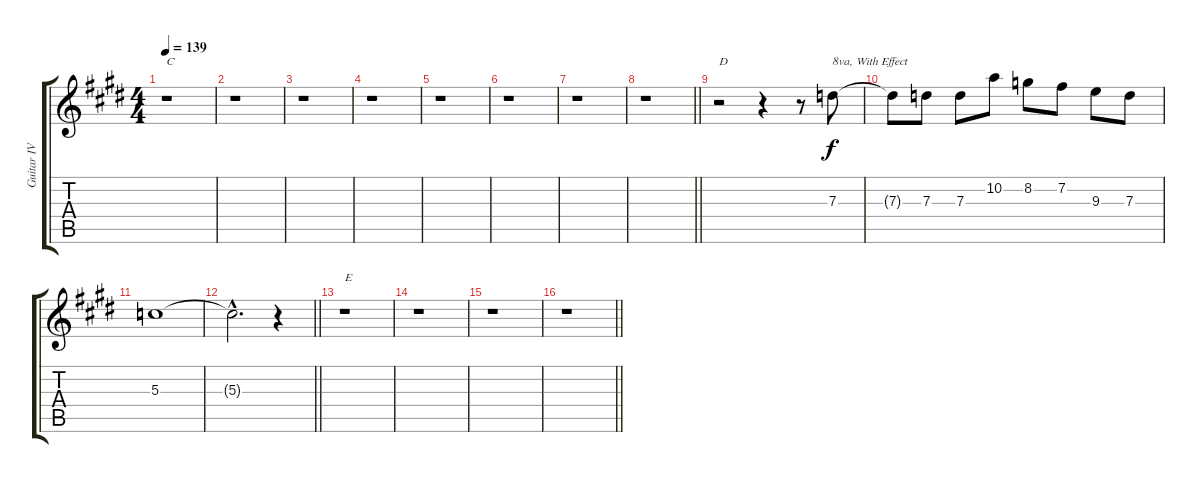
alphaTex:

\track ("Guitar IV" "Guitar IV") {instrument distortionguitar}
\staff {score tabs}
\tuning (E4 B3 G3 D3 A2 E2) {hide}
\ts (4 4)
\tempo 139
\clef g2
\ks e
r.1{txt "C" dy f} |
r.1 |
r.1 |
r.1 |
r.1 |
r.1 |
r.1 |
\barLineRight lightlight
r.1 |
r.2{txt "D"} r.4 r.8 7.3.8{txt "8va, With Effect"} |
7.3{t}.8 7.3.8 7.3.8 10.2.8 8.2.8 7.2.8 9.3.8 7.3.8 |
5.3.1 |
\barLineRight lightlight
5.3{hac t}.2{d} r.4 |
r.1{txt "E"} |
r.1 |
r.1 |
\barLineRight lightlight
r.1
